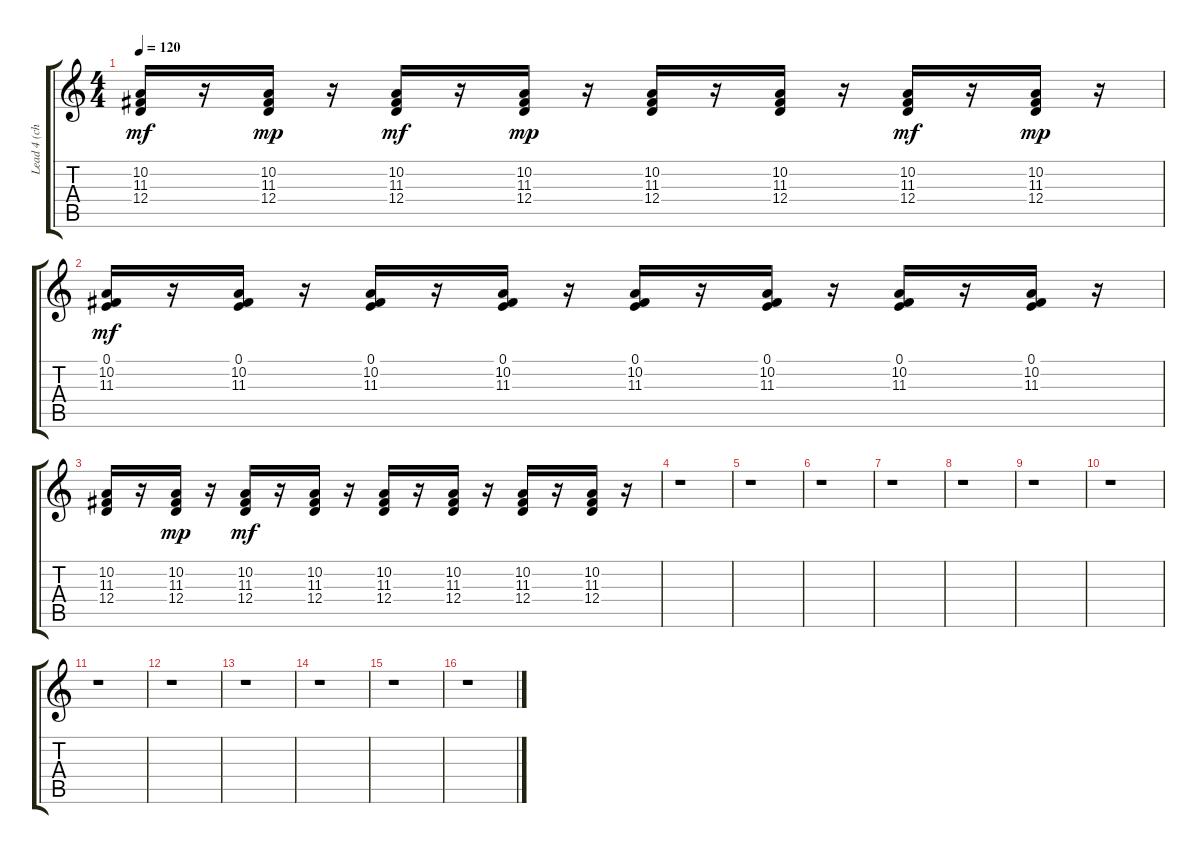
\track ("Lead 4 (chiff lead)" "Lead 4 (ch") {instrument lead4chiff}
\staff {score tabs}
\tuning (E4 B3 G3 D3 A2 E2) {hide}
\ts (4 4)
\tempo 120
\clef g2
\ks c
(10.2 11.3 12.4).16{dy mf} r.16 (10.2 11.3 12.4).16{dy mp} r.16 (10.2 11.3 12.4).16{dy mf} r.16 (10.2 11.3 12.4).16{dy mp} r.16 (10.2 11.3 12.4).16 r.16 (10.2 11.3 12.4).16 r.16 (10.2 11.3 12.4).16{dy mf} r.16 (10.2 11.3 12.4).16{dy mp} r.16 |
(0.1 10.2 11.3).16{dy mf} r.16 (0.1 10.2 11.3).16 r.16 (0.1 10.2 11.3).16 r.16 (0.1 10.2 11.3).16 r.16 (0.1 10.2 11.3).16 r.16 (0.1 10.2 11.3).16 r.16 (0.1 10.2 11.3).16 r.16 (0.1 10.2 11.3).16 r.16 |
(10.2 11.3 12.4).16 r.16 (10.2 11.3 12.4).16{dy mp} r.16 (10.2 11.3 12.4).16{dy mf} r.16 (10.2 11.3 12.4).16 r.16 (10.2 11.3 12.4).16 r.16 (10.2 11.3 12.4).16 r.16 (10.2 11.3 12.4).16 r.16 (10.2 11.3 12.4).16 r.16 |
r.1 |
r.1 |
r.1 |
r.1 |
r.1 |
r.1 |
r.1 |
r.1 |
r.1 |
r.1 |
r.1 |
r.1 |
r.1
